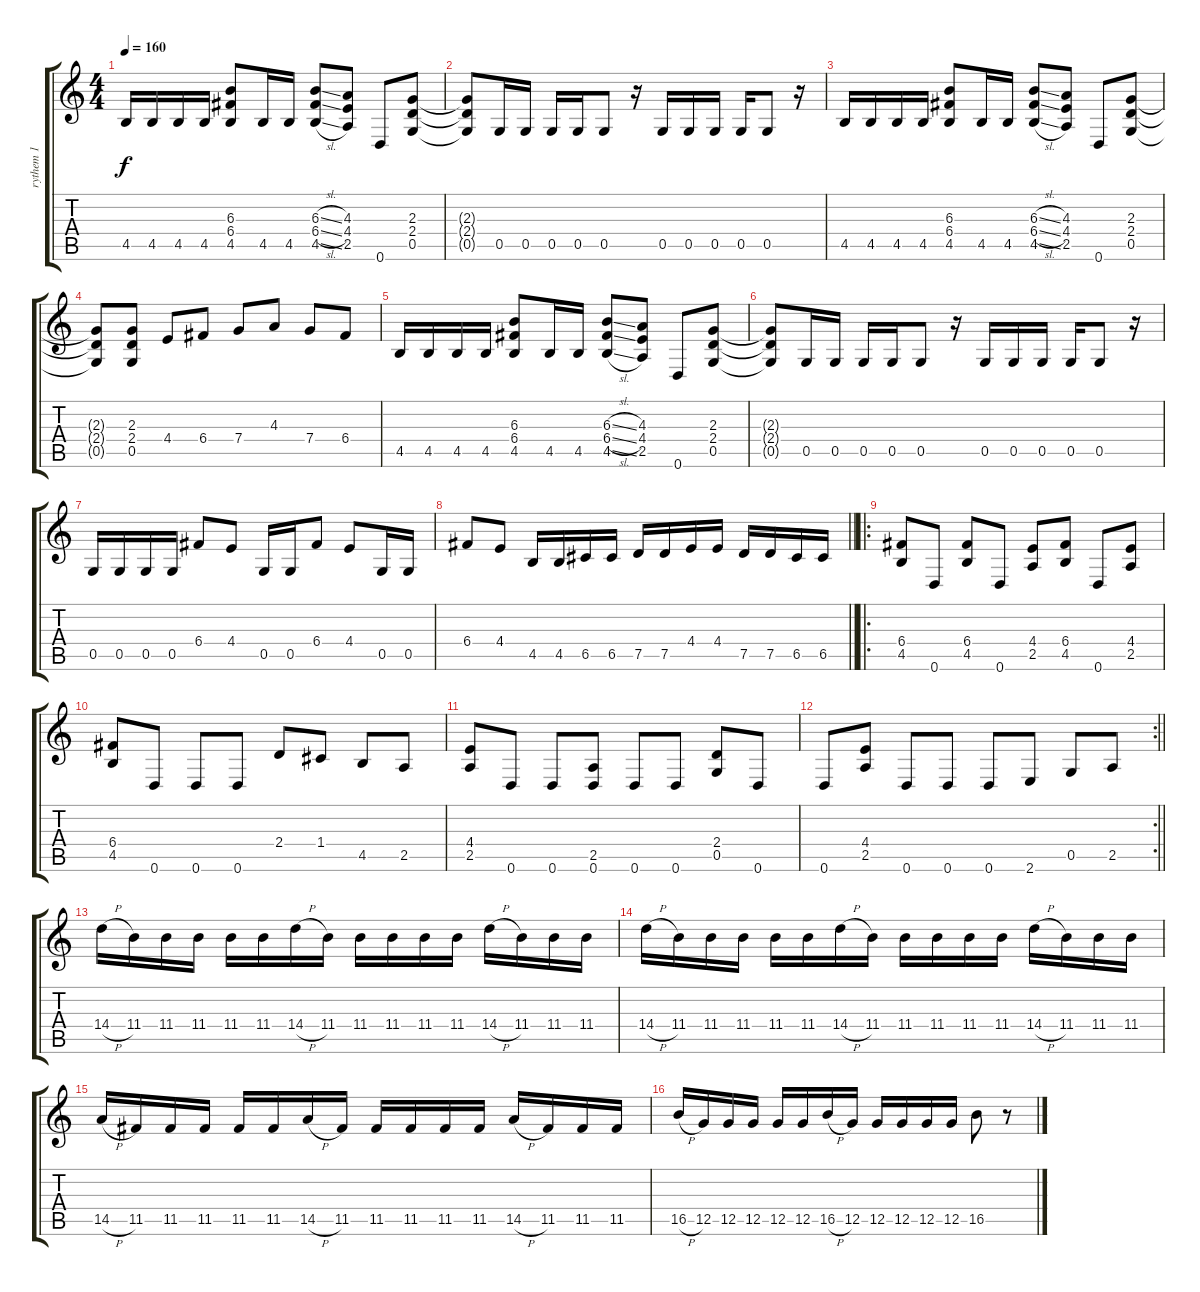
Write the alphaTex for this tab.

\track ("rythem 1" "rythem 1") {instrument overdrivenguitar}
\staff {score tabs}
\tuning (D4 A3 F3 C3 G2 D2) {hide}
\ts (4 4)
\section ("" "")
\tempo 160
\clef g2
\ks c
4.5.16{dy f} 4.5.16 4.5.16 4.5.16 (6.3 6.4 4.5).8 4.5.16 4.5.16 (6.3{sl} 6.4{sl} 4.5{sl}).8 (4.3 4.4 2.5).8 0.6.8 (2.3 2.4 0.5).8 |
(2.3{t} 2.4{t} 0.5{t}).8 0.5.16 0.5.16 0.5.16 0.5.16 0.5.8 r.16 0.5.16 0.5.16 0.5.16 0.5.16 0.5.8 r.16 |
4.5.16 4.5.16 4.5.16 4.5.16 (6.3 6.4 4.5).8 4.5.16 4.5.16 (6.3{sl} 6.4{sl} 4.5{sl}).8 (4.3 4.4 2.5).8 0.6.8 (2.3 2.4 0.5).8 |
(2.3{t} 2.4{t} 0.5{t}).8 (2.3 2.4 0.5).8 4.4.8 6.4.8 7.4.8 4.3.8 7.4.8 6.4.8 |
4.5.16 4.5.16 4.5.16 4.5.16 (6.3 6.4 4.5).8 4.5.16 4.5.16 (6.3{sl} 6.4{sl} 4.5{sl}).8 (4.3 4.4 2.5).8 0.6.8 (2.3 2.4 0.5).8 |
(2.3{t} 2.4{t} 0.5{t}).8 0.5.16 0.5.16 0.5.16 0.5.16 0.5.8 r.16 0.5.16 0.5.16 0.5.16 0.5.16 0.5.8 r.16 |
0.5.16 0.5.16 0.5.16 0.5.16 6.4.8 4.4.8 0.5.16 0.5.16 6.4.8 4.4.8 0.5.16 0.5.16 |
\barLineRight lightlight
6.4.8 4.4.8 4.5.16 4.5.16 6.5.16 6.5.16 7.5.16 7.5.16 4.4.16 4.4.16 7.5.16 7.5.16 6.5.16 6.5.16 |
\ro
\section ("" "")
(6.4 4.5).8 0.6.8 (6.4 4.5).8 0.6.8 (4.4 2.5).8 (6.4 4.5).8 0.6.8 (4.4 2.5).8 |
(6.4 4.5).8 0.6.8 0.6.8 0.6.8 2.4.8 1.4.8 4.5.8 2.5.8 |
(4.4 2.5).8 0.6.8 0.6.8 (2.5 0.6).8 0.6.8 0.6.8 (2.4 0.5).8 0.6.8 |
\rc 2
\barLineRight lightlight
0.6.8 (4.4 2.5).8 0.6.8 0.6.8 0.6.8 2.6.8 0.5.8 2.5.8 |
\section ("" "")
14.4{h}.16 11.4.16 11.4.16 11.4.16 11.4.16 11.4.16 14.4{h}.16 11.4.16 11.4.16 11.4.16 11.4.16 11.4.16 14.4{h}.16 11.4.16 11.4.16 11.4.16 |
14.4{h}.16 11.4.16 11.4.16 11.4.16 11.4.16 11.4.16 14.4{h}.16 11.4.16 11.4.16 11.4.16 11.4.16 11.4.16 14.4{h}.16 11.4.16 11.4.16 11.4.16 |
14.5{h}.16 11.5.16 11.5.16 11.5.16 11.5.16 11.5.16 14.5{h}.16 11.5.16 11.5.16 11.5.16 11.5.16 11.5.16 14.5{h}.16 11.5.16 11.5.16 11.5.16 |
16.5{h}.16 12.5.16 12.5.16 12.5.16 12.5.16 12.5.16 16.5{h}.16 12.5.16 12.5.16 12.5.16 12.5.16 12.5.16 16.5.8 r.8
